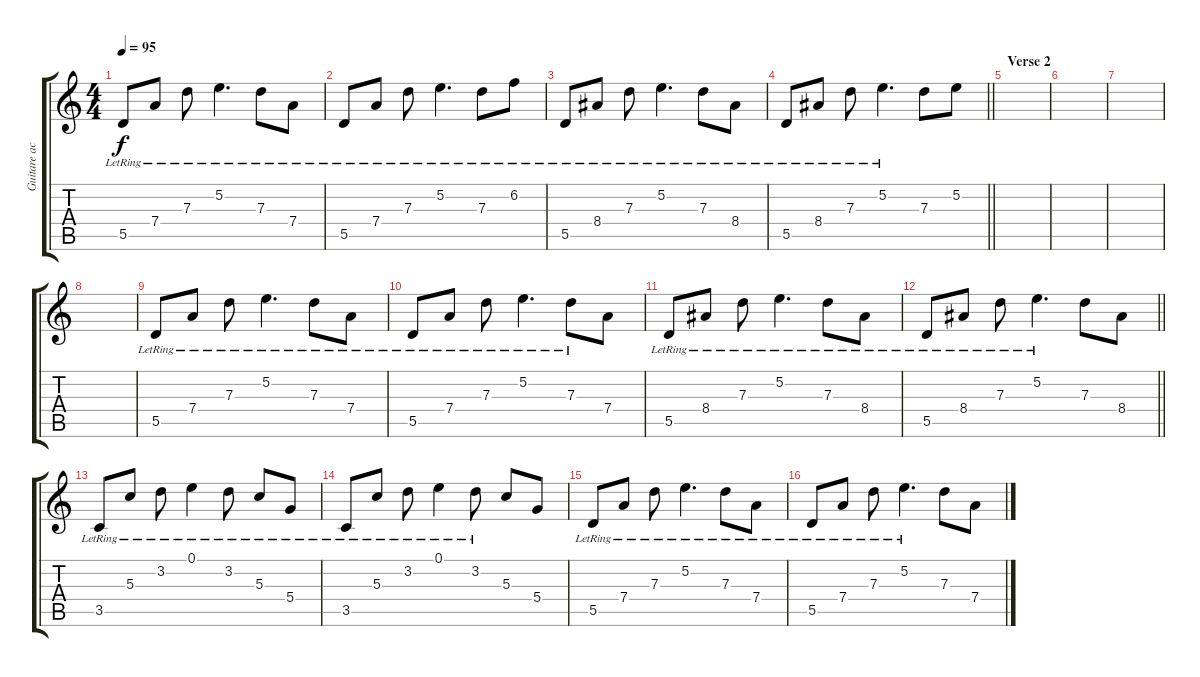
\track ("Guitare acoustique" "Guitare ac") {instrument acousticguitarsteel}
\staff {score tabs}
\tuning (E4 B3 G3 D3 A2 E2) {hide}
\ts (4 4)
\tempo 95
\clef g2
\ks c
5.5{lr}.8{dy f} 7.4{lr}.8 7.3{lr}.8 5.2{lr}.4{d} 7.3{lr}.8 7.4{lr}.8 |
5.5{lr}.8 7.4{lr}.8 7.3{lr}.8 5.2{lr}.4{d} 7.3{lr}.8 6.2{lr}.8 |
5.5{lr}.8 8.4{lr}.8 7.3{lr}.8 5.2{lr}.4{d} 7.3{lr}.8 8.4{lr}.8 |
\barLineRight lightlight
5.5{lr}.8 8.4{lr}.8 7.3{lr}.8 5.2{lr}.4{d} 7.3.8 5.2.8 |
\section ("" "Verse 2")
|
|
|
|
5.5{lr}.8 7.4{lr}.8 7.3{lr}.8 5.2{lr}.4{d} 7.3{lr}.8 7.4{lr}.8 |
5.5{lr}.8 7.4{lr}.8 7.3{lr}.8 5.2{lr}.4{d} 7.3{lr}.8 7.4.8 |
5.5{lr}.8 8.4{lr}.8 7.3{lr}.8 5.2{lr}.4{d} 7.3{lr}.8 8.4{lr}.8 |
\barLineRight lightlight
5.5{lr}.8 8.4{lr}.8 7.3{lr}.8 5.2{lr}.4{d} 7.3.8 8.4.8 |
3.5{lr}.8 5.3{lr}.8 3.2{lr}.8 0.1{lr}.4 3.2{lr}.8 5.3{lr}.8 5.4{lr}.8 |
3.5{lr}.8 5.3{lr}.8 3.2{lr}.8 0.1{lr}.4 3.2{lr}.8 5.3.8 5.4.8 |
5.5{lr}.8 7.4{lr}.8 7.3{lr}.8 5.2{lr}.4{d} 7.3{lr}.8 7.4{lr}.8 |
5.5{lr}.8 7.4{lr}.8 7.3{lr}.8 5.2{lr}.4{d} 7.3.8 7.4.8
